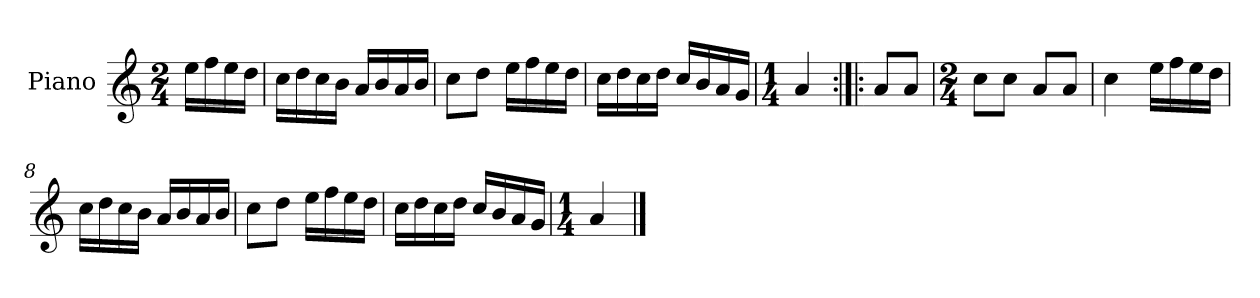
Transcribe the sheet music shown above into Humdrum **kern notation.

**kern
*part1
*staff1
*I"Piano
*I'Pno.
*clefG2
*k[]
*M2/4
=
16ee\LL
16ff\
16ee\
16dd\JJ
=1
16cc\LL
16dd\
16cc\
16b\JJ
16a/LL
16b/
16a/
16b/JJ
=2
8cc\L
8dd\J
16ee\LL
16ff\
16ee\
16dd\JJ
=3
16cc\LL
16dd\
16cc\
16dd\JJ
16cc/LL
16b/
16a/
16g/JJ
=4
*M1/4
4a/
=5:|!|:
8a/L
8a/J
=6
*M2/4
8cc\L
8cc\J
8a/L
8a/J
=7
4cc\
16ee\LL
16ff\
16ee\
16dd\JJ
!!LO:LB:g=z
=8
16cc\LL
16dd\
16cc\
16b\JJ
16a/LL
16b/
16a/
16b/JJ
=9
8cc\L
8dd\J
16ee\LL
16ff\
16ee\
16dd\JJ
=10
16cc\LL
16dd\
16cc\
16dd\JJ
16cc/LL
16b/
16a/
16g/JJ
=11
*M1/4
4a/
==
*-
